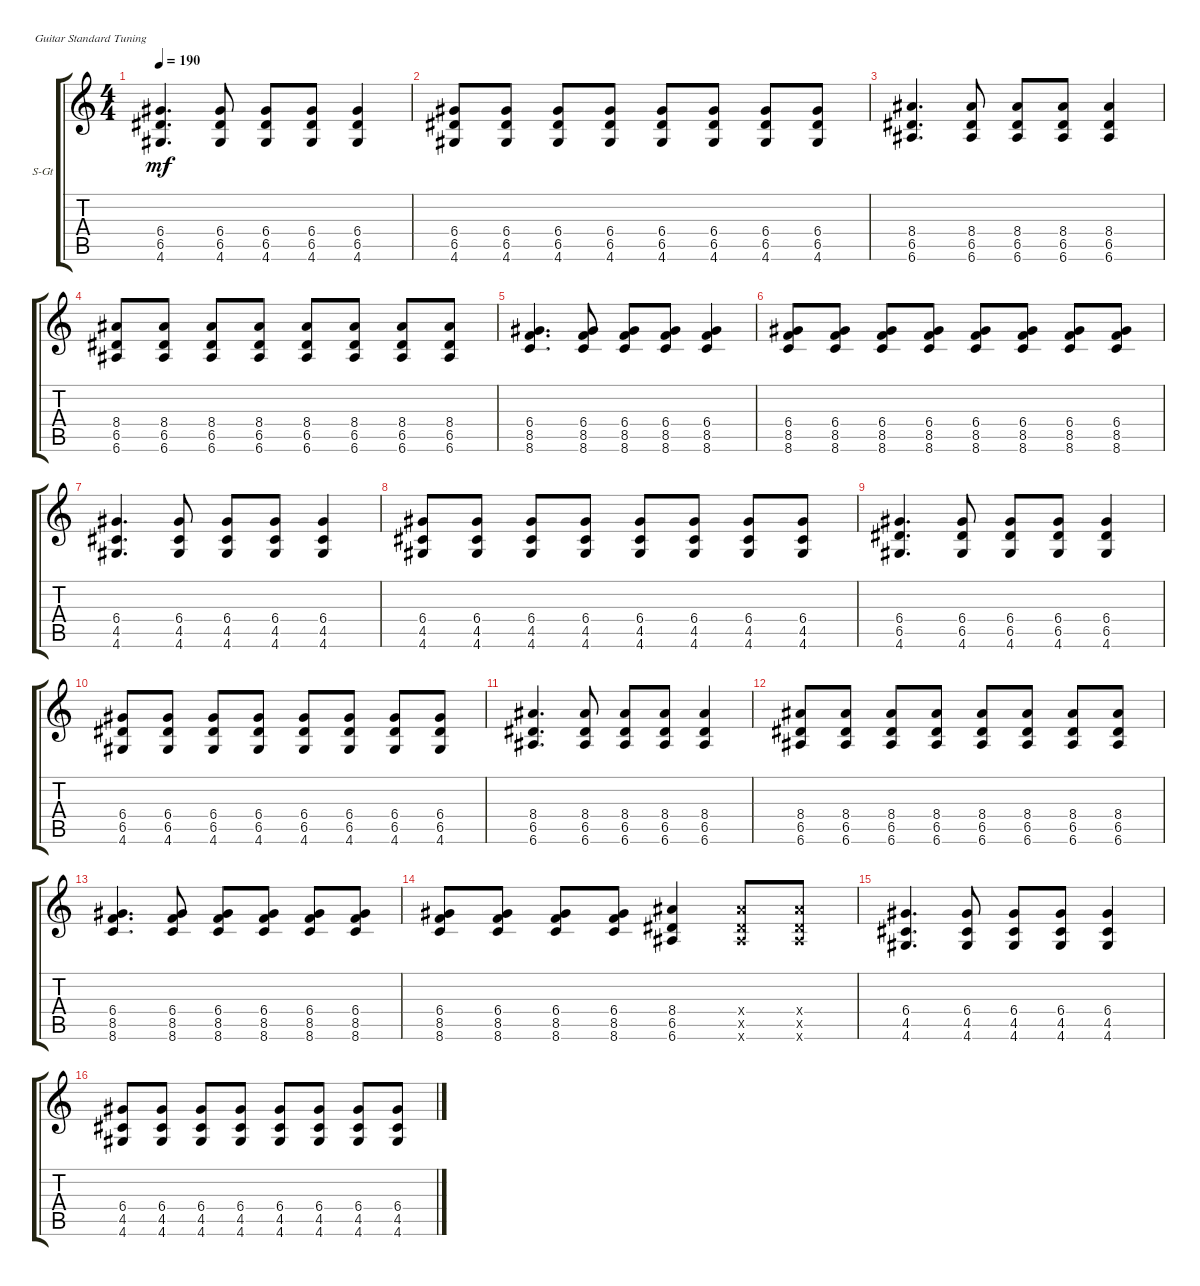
\defaultSystemsLayout 4
\bracketExtendMode groupsimilarinstruments
\firstSystemTrackNameOrientation horizontal
\otherSystemsTrackNameOrientation horizontal
\track ("Steel Guitar" "S-Gt") {instrument acousticguitarsteel}
\staff {score tabs}
\tuning (E4 B3 G3 D3 A2 E2)
\ts (4 4)
\tempo 190
\clef g2
\ks c
(4.6 6.5 6.4).4{d dy mf} (4.6 6.5 6.4).8 (4.6 6.5 6.4).8 (4.6 6.5 6.4).8 (4.6 6.5 6.4).4 |
(4.6 6.5 6.4).8 (4.6 6.5 6.4).8 (4.6 6.5 6.4).8 (4.6 6.5 6.4).8 (4.6 6.5 6.4).8 (4.6 6.5 6.4).8 (4.6 6.5 6.4).8 (4.6 6.5 6.4).8 |
(6.6 6.5 8.4).4{d} (6.6 6.5 8.4).8 (6.6 6.5 8.4).8 (6.6 6.5 8.4).8 (6.6 6.5 8.4).4 |
(6.6 6.5 8.4).8 (6.6 6.5 8.4).8 (6.6 6.5 8.4).8 (6.6 6.5 8.4).8 (6.6 6.5 8.4).8 (6.5 8.4 6.6).8 (6.6 6.5 8.4).8 (6.6 6.5 8.4).8 |
(8.6 8.5 6.4).4{d} (8.6 8.5 6.4).8 (8.6 8.5 6.4).8 (8.6 8.5 6.4).8 (8.6 8.5 6.4).4 |
(8.6 8.5 6.4).8 (8.6 8.5 6.4).8 (8.6 8.5 6.4).8 (8.6 8.5 6.4).8 (8.6 8.5 6.4).8 (8.6 8.5 6.4).8 (8.6 8.5 6.4).8 (8.6 8.5 6.4).8 |
(4.6 4.5 6.4).4{d} (4.6 4.5 6.4).8 (4.6 4.5 6.4).8 (4.6 4.5 6.4).8 (4.6 4.5 6.4).4 |
(4.6 4.5 6.4).8 (4.6 4.5 6.4).8 (4.6 4.5 6.4).8 (4.6 4.5 6.4).8 (4.6 4.5 6.4).8 (4.6 4.5 6.4).8 (4.6 4.5 6.4).8 (4.6 4.5 6.4).8 |
(4.6 6.5 6.4).4{d} (4.6 6.5 6.4).8 (4.6 6.5 6.4).8 (4.6 6.5 6.4).8 (4.6 6.5 6.4).4 |
(4.6 6.5 6.4).8 (4.6 6.5 6.4).8 (4.6 6.5 6.4).8 (4.6 6.5 6.4).8 (4.6 6.5 6.4).8 (4.6 6.5 6.4).8 (4.6 6.5 6.4).8 (4.6 6.5 6.4).8 |
(6.6 6.5 8.4).4{d} (6.6 6.5 8.4).8 (6.6 6.5 8.4).8 (6.6 6.5 8.4).8 (6.6 6.5 8.4).4 |
(6.6 6.5 8.4).8 (6.6 6.5 8.4).8 (6.6 6.5 8.4).8 (6.6 6.5 8.4).8 (6.6 6.5 8.4).8 (6.5 8.4 6.6).8 (6.6 6.5 8.4).8 (6.6 6.5 8.4).8 |
(8.6 8.5 6.4).4{d} (8.6 8.5 6.4).8 (8.6 8.5 6.4).8 (8.6 8.5 6.4).8 (8.6 8.5 6.4).8 (8.6 8.5 6.4).8 |
(8.6 8.5 6.4).8 (8.6 8.5 6.4).8 (8.6 8.5 6.4).8 (8.6 8.5 6.4).8 (6.6 6.5 8.4).4 (6.6{x} 6.5{x} 8.4{x}).8 (6.6{x} 6.5{x} 8.4{x}).8 |
(4.6 4.5 6.4).4{d} (4.6 4.5 6.4).8 (4.6 4.5 6.4).8 (4.6 4.5 6.4).8 (4.6 4.5 6.4).4 |
(4.6 4.5 6.4).8 (4.6 4.5 6.4).8 (4.6 4.5 6.4).8 (4.6 4.5 6.4).8 (4.6 4.5 6.4).8 (4.6 4.5 6.4).8 (4.6 4.5 6.4).8 (4.6 4.5 6.4).8
